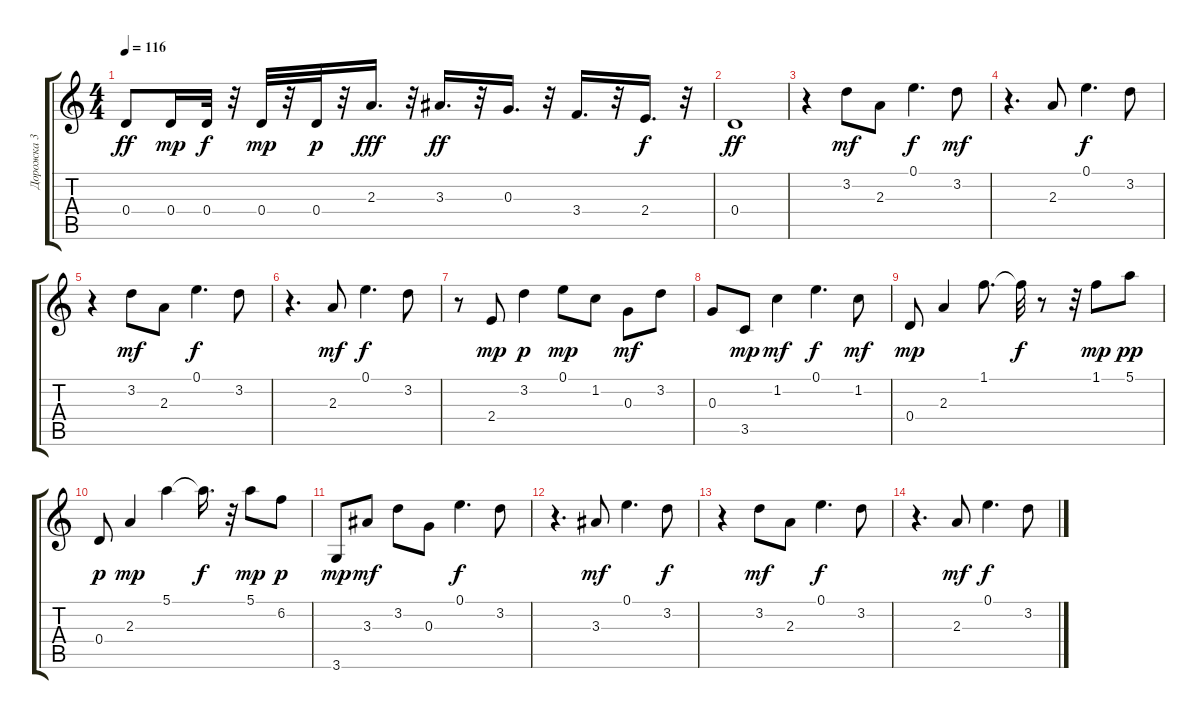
\track ("Дорожка 3" "Дорожка 3") {instrument acousticguitarsteel}
\staff {score tabs}
\tuning (E4 B3 G3 D3 A2 E2) {hide}
\ts (4 4)
\tempo 116
\clef g2
\ks c
0.4.8{dy ff balance 8} 0.4.16{dy mp} 0.4.32{dy f balance 0} r.32 0.4.32{dy mp} r.32 0.4.32{dy p} r.32 2.3.16{d dy fff balance 8} r.32 3.3.16{d dy ff balance 2} r.32 0.3.16{d balance 8} r.32 3.4.16{d balance 2} r.32 2.4.16{d dy f balance 6} r.32 |
0.4.1{dy ff balance 8} |
r.4 3.2.8{dy mf balance 8} 2.3.8 0.1.4{d dy f} 3.2.8{dy mf} |
r.4{d} 2.3.8 0.1.4{d dy f} 3.2.8 |
r.4 3.2.8{dy mf} 2.3.8 0.1.4{d dy f} 3.2.8 |
r.4{d} 2.3.8{dy mf} 0.1.4{d dy f} 3.2.8 |
r.8 2.4.8{dy mp} 3.2.4{dy p} 0.1.8{dy mp} 1.2.8 0.3.8{dy mf} 3.2.8 |
0.3.8 3.5.8{dy mp} 1.2.4{dy mf} 0.1.4{d dy f} 1.2.8{dy mf} |
0.4.8{dy mp} 2.3.4 1.1.8{d} 1.1{t}.32{dy f} r.8 r.32 1.1.8{dy mp} 5.1.8{dy pp} |
0.4.8{dy p} 2.3.4{dy mp} 5.1.4 5.1{t}.16{d dy f} r.32 5.1.8{dy mp} 6.2.8{dy p} |
3.6.8{dy mp} 3.3.8{dy mf} 3.2.8 0.3.8 0.1.4{d dy f} 3.2.8 |
r.4{d} 3.3.8{dy mf} 0.1.4{d} 3.2.8{dy f} |
r.4 3.2.8{dy mf} 2.3.8 0.1.4{d dy f} 3.2.8 |
r.4{d} 2.3.8{dy mf} 0.1.4{d dy f} 3.2.8
